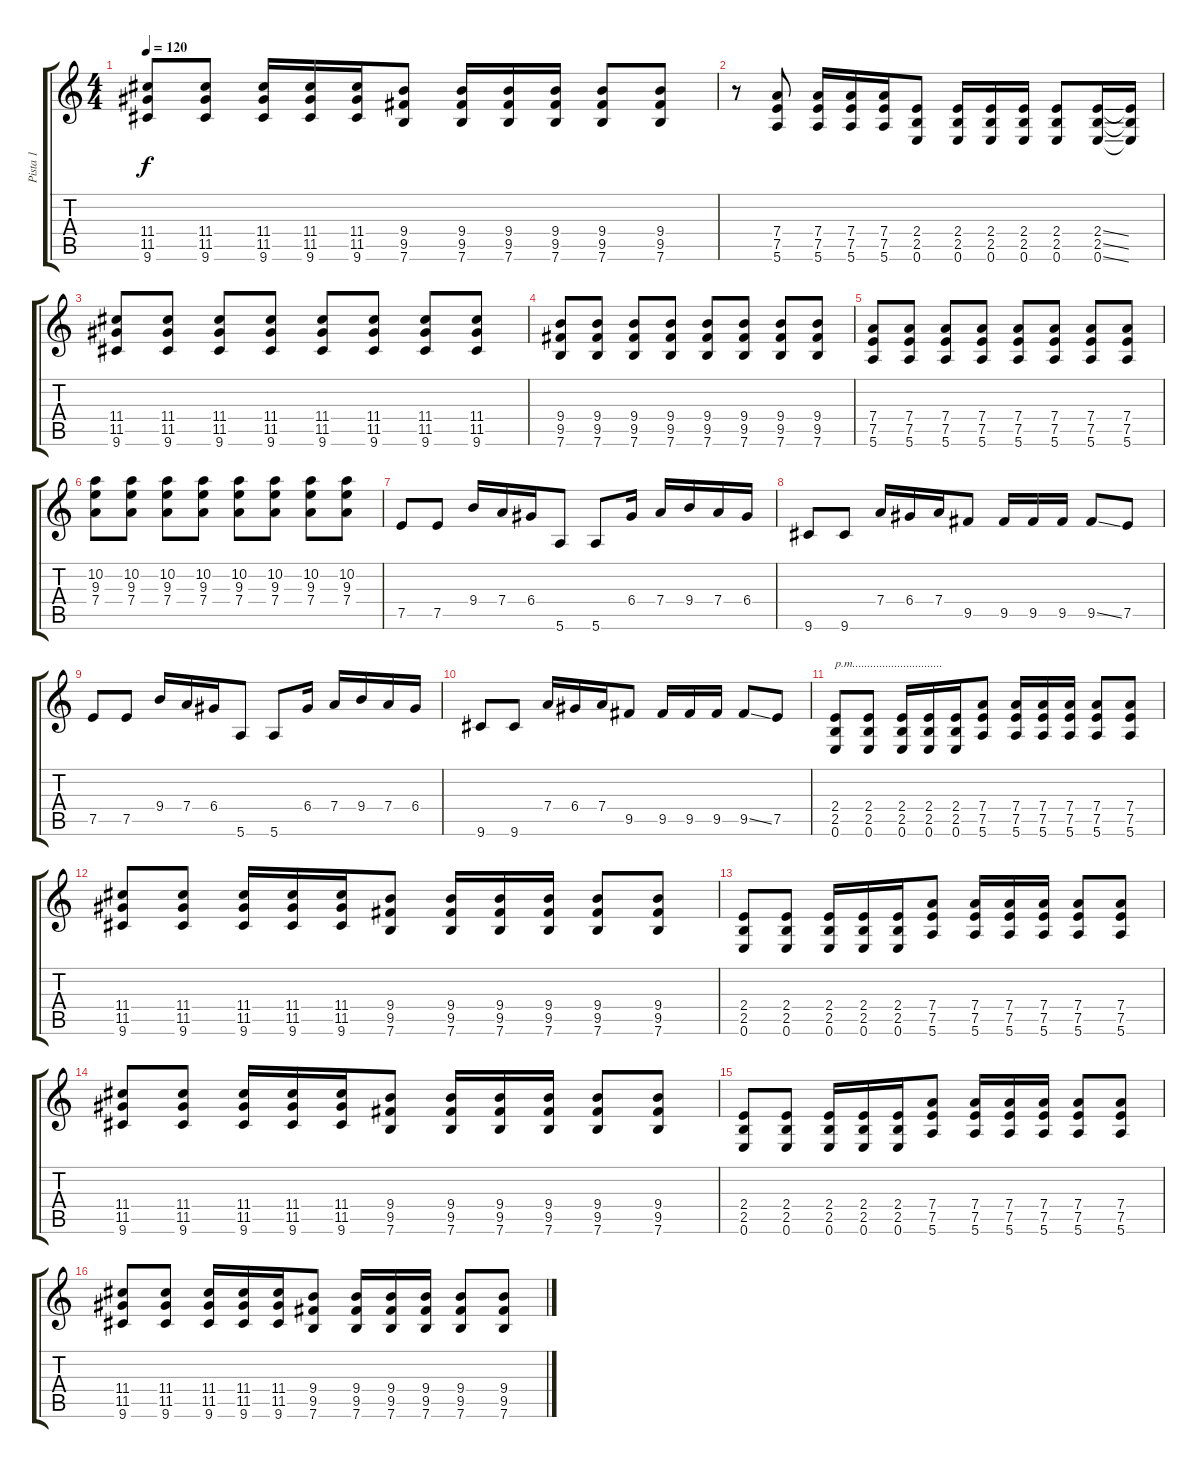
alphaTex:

\track ("Pista 1" "Pista 1") {instrument overdrivenguitar}
\staff {score tabs}
\tuning (E4 B3 G3 D3 A2 E2) {hide}
\ts (4 4)
\tempo 120
\clef g2
\ks c
(11.4 11.5 9.6).8{dy f} (11.4 11.5 9.6).8 (11.4 11.5 9.6).16 (11.4 11.5 9.6).16 (11.4 11.5 9.6).16 (9.4 9.5 7.6).8 (9.4 9.5 7.6).16 (9.4 9.5 7.6).16 (9.4 9.5 7.6).16 (9.4 9.5 7.6).8 (9.4 9.5 7.6).8 |
r.8 (7.4 7.5 5.6).8 (7.4 7.5 5.6).16 (7.4 7.5 5.6).16 (7.4 7.5 5.6).16 (2.4 2.5 0.6).8 (2.4 2.5 0.6).16 (2.4 2.5 0.6).16 (2.4 2.5 0.6).16 (2.4 2.5 0.6).8 (2.4{ss} 2.5{ss} 0.6{ss}).16 (2.4{t} 2.5{t} 0.6{t}).16 |
(11.4 11.5 9.6).8 (11.4 11.5 9.6).8 (11.4 11.5 9.6).8 (11.4 11.5 9.6).8 (11.4 11.5 9.6).8 (11.4 11.5 9.6).8 (11.4 11.5 9.6).8 (11.4 11.5 9.6).8 |
(9.4 9.5 7.6).8 (9.4 9.5 7.6).8 (9.4 9.5 7.6).8 (9.4 9.5 7.6).8 (9.4 9.5 7.6).8 (9.4 9.5 7.6).8 (9.4 9.5 7.6).8 (9.4 9.5 7.6).8 |
(7.4 7.5 5.6).8 (7.4 7.5 5.6).8 (7.4 7.5 5.6).8 (7.4 7.5 5.6).8 (7.4 7.5 5.6).8 (7.4 7.5 5.6).8 (7.4 7.5 5.6).8 (7.4 7.5 5.6).8 |
(10.2 9.3 7.4).8 (10.2 9.3 7.4).8 (10.2 9.3 7.4).8 (10.2 9.3 7.4).8 (10.2 9.3 7.4).8 (10.2 9.3 7.4).8 (10.2 9.3 7.4).8 (10.2 9.3 7.4).8 |
7.5.8 7.5.8 9.4.16 7.4.16 6.4.16 5.6.8 5.6.8 6.4.16 7.4.16 9.4.16 7.4.16 6.4.16 |
9.6.8 9.6.8 7.4.16 6.4.16 7.4.16 9.5.8 9.5.16 9.5.16 9.5.16 9.5{ss}.8 7.5.8 |
7.5.8 7.5.8 9.4.16 7.4.16 6.4.16 5.6.8 5.6.8 6.4.16 7.4.16 9.4.16 7.4.16 6.4.16 |
9.6.8 9.6.8 7.4.16 6.4.16 7.4.16 9.5.8 9.5.16 9.5.16 9.5.16 9.5{ss}.8 7.5.8 |
(2.4 2.5 0.6).8{txt "p.m.............................."} (2.4 2.5 0.6).8 (2.4 2.5 0.6).16 (2.4 2.5 0.6).16 (2.4 2.5 0.6).16 (7.4 7.5 5.6).8 (7.4 7.5 5.6).16 (7.4 7.5 5.6).16 (7.4 7.5 5.6).16 (7.4 7.5 5.6).8 (7.4 7.5 5.6).8 |
(11.4 11.5 9.6).8 (11.4 11.5 9.6).8 (11.4 11.5 9.6).16 (11.4 11.5 9.6).16 (11.4 11.5 9.6).16 (9.4 9.5 7.6).8 (9.4 9.5 7.6).16 (9.4 9.5 7.6).16 (9.4 9.5 7.6).16 (9.4 9.5 7.6).8 (9.4 9.5 7.6).8 |
(2.4 2.5 0.6).8 (2.4 2.5 0.6).8 (2.4 2.5 0.6).16 (2.4 2.5 0.6).16 (2.4 2.5 0.6).16 (7.4 7.5 5.6).8 (7.4 7.5 5.6).16 (7.4 7.5 5.6).16 (7.4 7.5 5.6).16 (7.4 7.5 5.6).8 (7.4 7.5 5.6).8 |
(11.4 11.5 9.6).8 (11.4 11.5 9.6).8 (11.4 11.5 9.6).16 (11.4 11.5 9.6).16 (11.4 11.5 9.6).16 (9.4 9.5 7.6).8 (9.4 9.5 7.6).16 (9.4 9.5 7.6).16 (9.4 9.5 7.6).16 (9.4 9.5 7.6).8 (9.4 9.5 7.6).8 |
(2.4 2.5 0.6).8 (2.4 2.5 0.6).8 (2.4 2.5 0.6).16 (2.4 2.5 0.6).16 (2.4 2.5 0.6).16 (7.4 7.5 5.6).8 (7.4 7.5 5.6).16 (7.4 7.5 5.6).16 (7.4 7.5 5.6).16 (7.4 7.5 5.6).8 (7.4 7.5 5.6).8 |
(11.4 11.5 9.6).8 (11.4 11.5 9.6).8 (11.4 11.5 9.6).16 (11.4 11.5 9.6).16 (11.4 11.5 9.6).16 (9.4 9.5 7.6).8 (9.4 9.5 7.6).16 (9.4 9.5 7.6).16 (9.4 9.5 7.6).16 (9.4 9.5 7.6).8 (9.4 9.5 7.6).8
